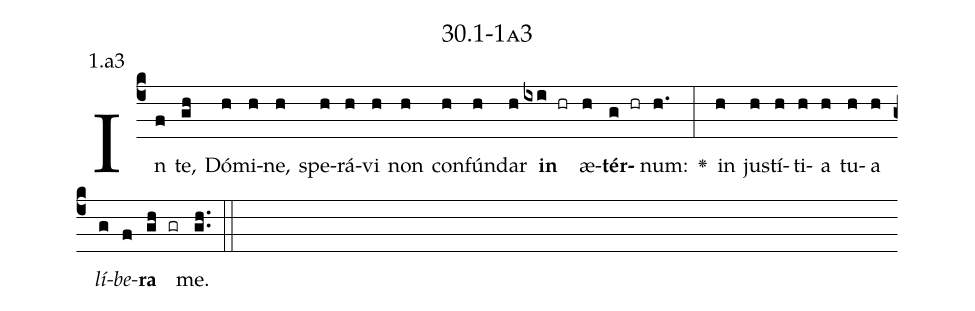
name: 30.1-1a3;
annotation: 1.a3;
%%
(c4)In(f) te,(gh) Dó(h)mi(h)ne,(h) spe(h)rá(h)vi(h) non(h) con(h)fún(h)dar(h) <b>in</b>(ixi hr) æ(h)<b>tér</b>(g hr)num:(h.) <v>\greheightstar</v>(:) in(h) jus(h)tí(h)ti(h)a(h) tu(h)a(h) <i>lí</i>(g)<i>be</i>(f)<b>ra</b>(gh gr) me.(gh..) (::)


%E(h) u(h) o(g) u(f) a(gh) e.(gh..) (::)
